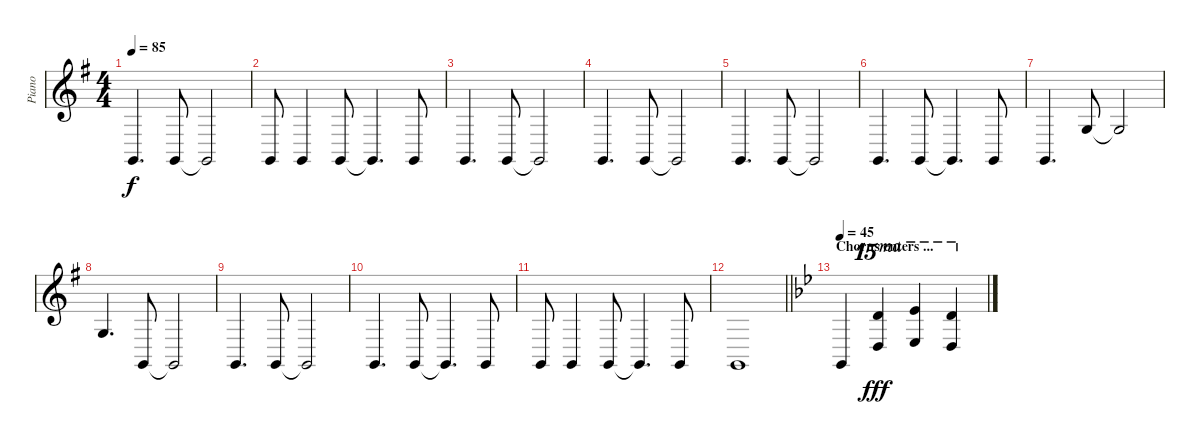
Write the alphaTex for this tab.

\track ("Piano" "Piano") {instrument acousticgrandpiano}
\staff {score}
\tuning (E4 B3 G3 D3 A2 E2) {hide}
\ts (4 4)
\tempo 85
\clef g2
\ks g
3.6.4{d dy f} 3.6.8 3.6{t}.2 |
3.6.8 3.6.4 3.6.8 3.6{t}.4{d} 3.6.8 |
3.6.4{d} 3.6.8 3.6{t}.2 |
3.6.4{d} 3.6.8 3.6{t}.2 |
3.6.4{d} 3.6.8 3.6{t}.2 |
3.6.4{d} 3.6.8 3.6{t}.4{d} 3.6.8 |
3.6.4{d} 0.3.8 0.3{t}.2 |
0.3.4{d} 3.6.8 3.6{t}.2 |
3.6.4{d} 3.6.8 3.6{t}.2 |
3.6.4{d} 3.6.8 3.6{t}.4{d} 3.6.8 |
3.6.8 3.6.4 3.6.8 3.6{t}.4{d} 3.6.8 |
\barLineRight lightlight
3.6.1 |
\section ("" "Chorus enters ...")
\tempo 45
\ks bb
3.6.4 (22.1 19.3).4{bd 120 ot 15ma dy fff} (23.1 20.3).4{bd 120 ot 15ma} (22.1 19.3).4{bd 120 ot 15ma}
